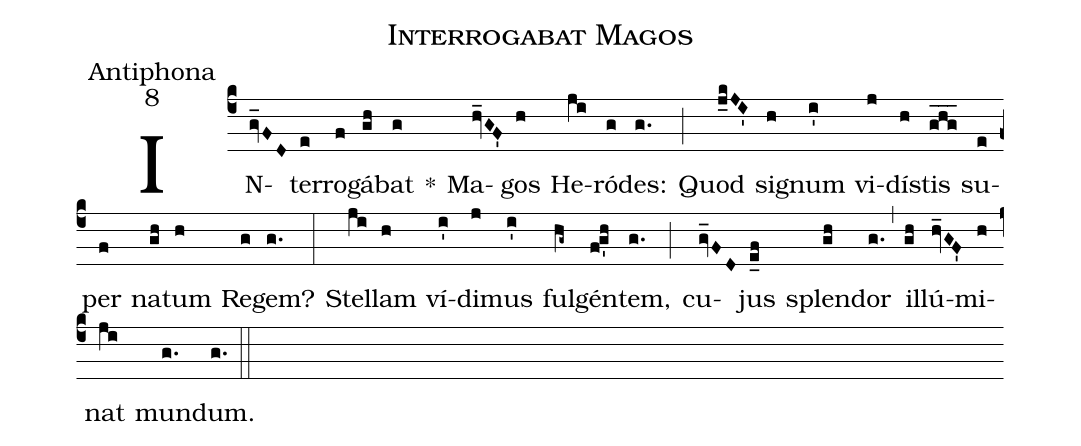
name:Interrogabat Magos;
office-part:Antiphona;
mode:8;
%%
(c4) IN(gv_FD)ter(e)ro(f)gá(gh)bat(g) *() Ma(hv_GF')gos(h) He(ji)ró(g)des:(g.) (;) Quod(j_kJI') si(h)gnum(i') vi(j)dí(h)stis(ghg___) su(e)per(f) na(gh)tum(h) Re(g)gem?(g.) (:) Stel(ji)lam(h) ví(i')di(j)mus(i') ful(hg~)gén(f!g'h)tem,(g.) (;) cu(gv_FD)jus(e_f) splen(gh)dor(g.) (,) il(gh)lú(hv_GF')mi(h)nat(ji) mun(g.)dum.(g.) (::)
